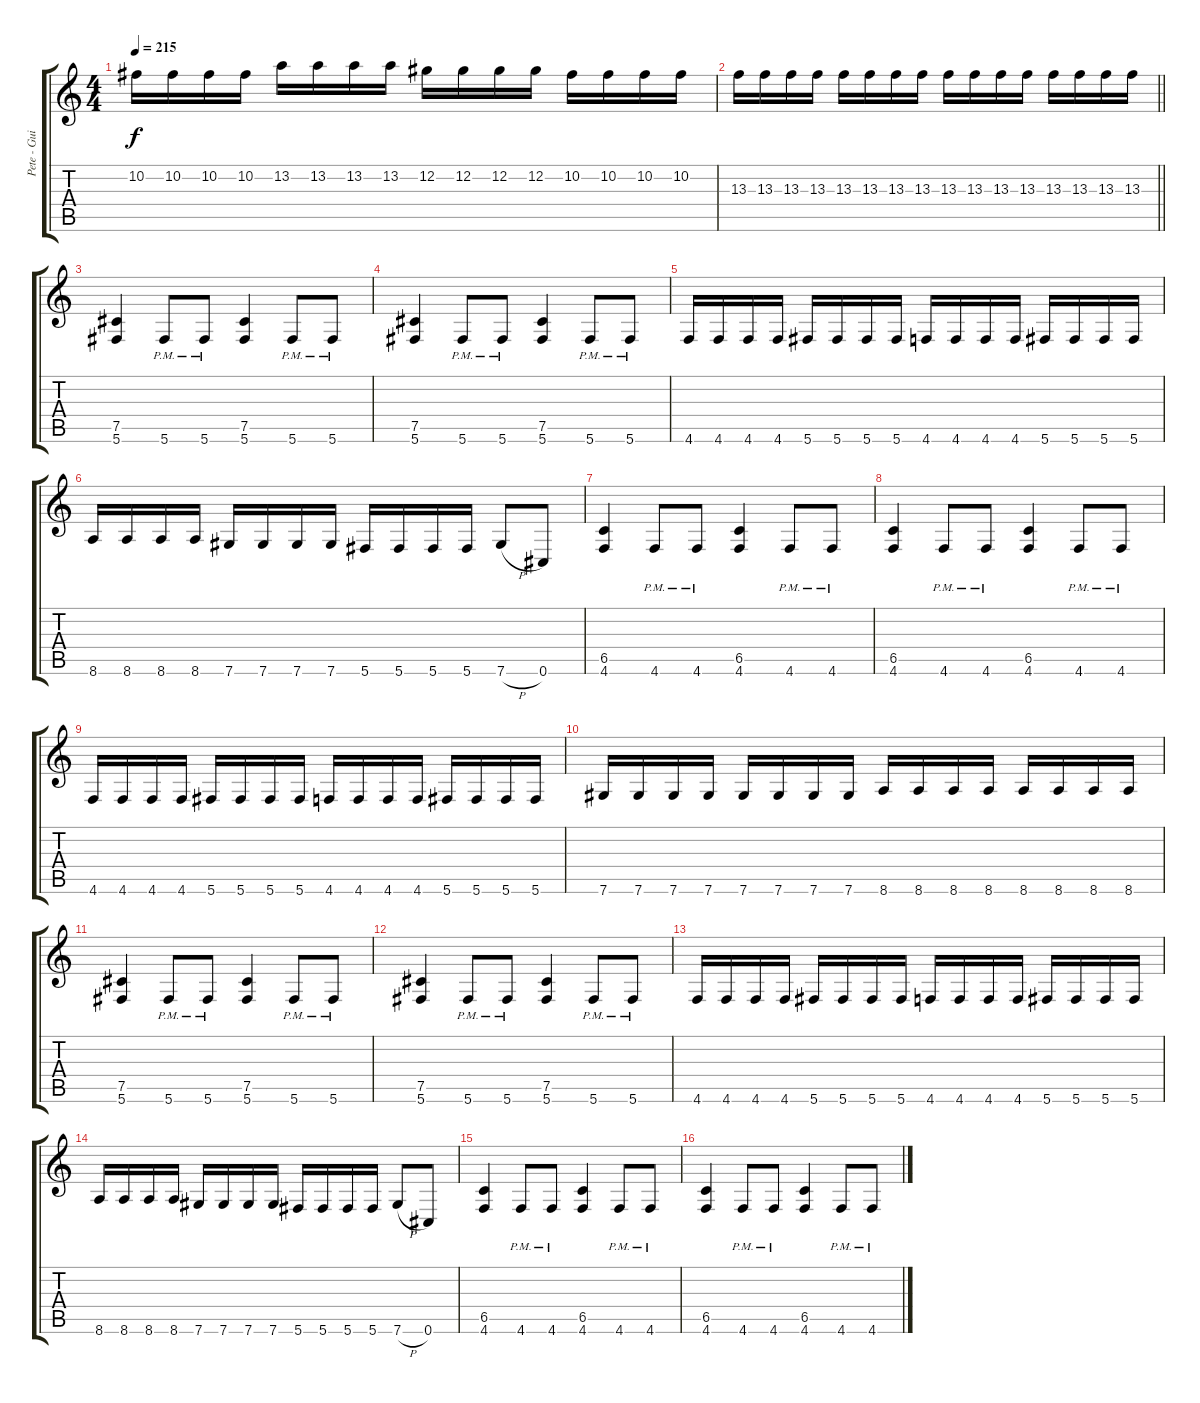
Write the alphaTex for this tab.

\track ("Pete - Guitar 1" "Pete - Gui") {instrument distortionguitar}
\staff {score tabs}
\tuning (Db4 Ab3 E3 B2 Gb2 Db2) {hide}
\ts (4 4)
\tempo 215
\clef g2
\ks c
10.2.16{dy f} 10.2.16 10.2.16 10.2.16 13.2.16 13.2.16 13.2.16 13.2.16 12.2.16 12.2.16 12.2.16 12.2.16 10.2.16 10.2.16 10.2.16 10.2.16 |
\barLineRight lightlight
13.3.16 13.3.16 13.3.16 13.3.16 13.3.16 13.3.16 13.3.16 13.3.16 13.3.16 13.3.16 13.3.16 13.3.16 13.3.16 13.3.16 13.3.16 13.3.16 |
\section ("" "")
(7.5 5.6).4 5.6{pm}.8 5.6{pm}.8 (7.5 5.6).4 5.6{pm}.8 5.6{pm}.8 |
(7.5 5.6).4 5.6{pm}.8 5.6{pm}.8 (7.5 5.6).4 5.6{pm}.8 5.6{pm}.8 |
4.6.16 4.6.16 4.6.16 4.6.16 5.6.16 5.6.16 5.6.16 5.6.16 4.6.16 4.6.16 4.6.16 4.6.16 5.6.16 5.6.16 5.6.16 5.6.16 |
8.6.16 8.6.16 8.6.16 8.6.16 7.6.16 7.6.16 7.6.16 7.6.16 5.6.16 5.6.16 5.6.16 5.6.16 7.6{h}.8 0.6.8 |
(6.5 4.6).4 4.6{pm}.8 4.6{pm}.8 (6.5 4.6).4 4.6{pm}.8 4.6{pm}.8 |
(6.5 4.6).4 4.6{pm}.8 4.6{pm}.8 (6.5 4.6).4 4.6{pm}.8 4.6{pm}.8 |
4.6.16 4.6.16 4.6.16 4.6.16 5.6.16 5.6.16 5.6.16 5.6.16 4.6.16 4.6.16 4.6.16 4.6.16 5.6.16 5.6.16 5.6.16 5.6.16 |
7.6.16 7.6.16 7.6.16 7.6.16 7.6.16 7.6.16 7.6.16 7.6.16 8.6.16 8.6.16 8.6.16 8.6.16 8.6.16 8.6.16 8.6.16 8.6.16 |
(7.5 5.6).4 5.6{pm}.8 5.6{pm}.8 (7.5 5.6).4 5.6{pm}.8 5.6{pm}.8 |
(7.5 5.6).4 5.6{pm}.8 5.6{pm}.8 (7.5 5.6).4 5.6{pm}.8 5.6{pm}.8 |
4.6.16 4.6.16 4.6.16 4.6.16 5.6.16 5.6.16 5.6.16 5.6.16 4.6.16 4.6.16 4.6.16 4.6.16 5.6.16 5.6.16 5.6.16 5.6.16 |
8.6.16 8.6.16 8.6.16 8.6.16 7.6.16 7.6.16 7.6.16 7.6.16 5.6.16 5.6.16 5.6.16 5.6.16 7.6{h}.8 0.6.8 |
(6.5 4.6).4 4.6{pm}.8 4.6{pm}.8 (6.5 4.6).4 4.6{pm}.8 4.6{pm}.8 |
(6.5 4.6).4 4.6{pm}.8 4.6{pm}.8 (6.5 4.6).4 4.6{pm}.8 4.6{pm}.8
